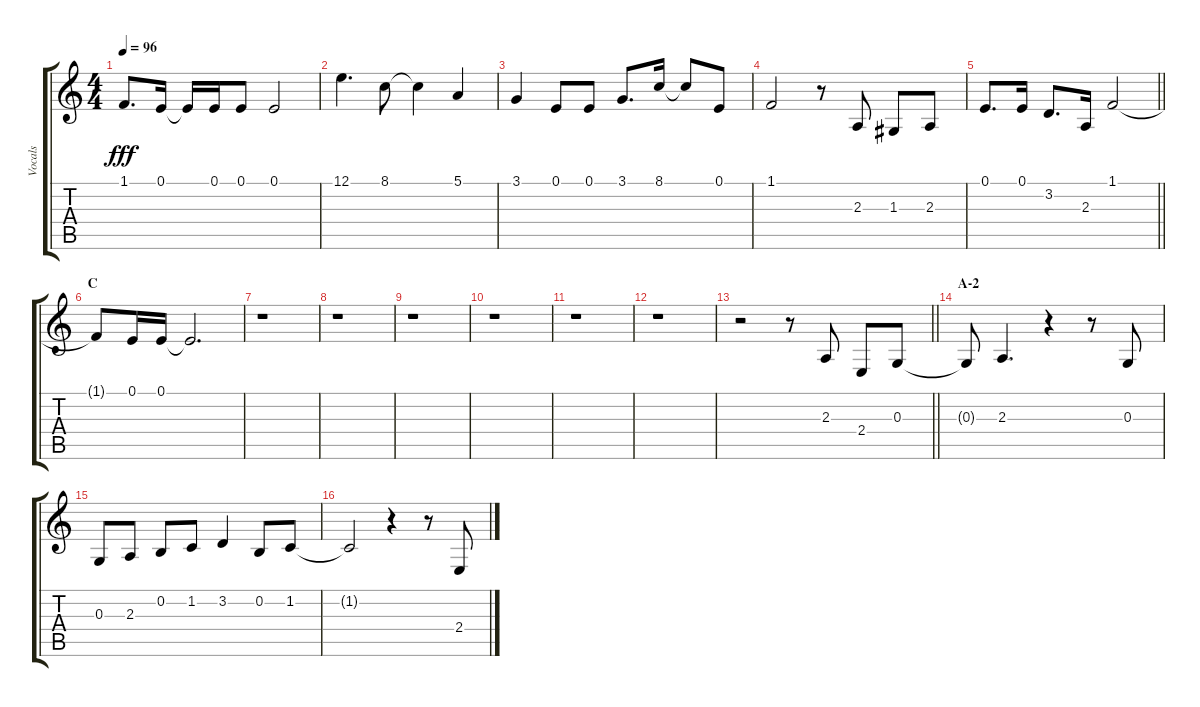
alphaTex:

\track ("Vocals" "Vocals") {instrument voiceoohs}
\staff {score tabs}
\tuning (E4 B3 G3 D3 A2 E2) {hide}
\ts (4 4)
\tempo 96
\clef g2
\ks c
1.1.8{d dy fff} 0.1.16 0.1{t}.16 0.1.16 0.1.8 0.1.2 |
12.1.4{d} 8.1.8 8.1{t}.4 5.1.4 |
3.1.4 0.1.8 0.1.8 3.1.8{d} 8.1.16 8.1{t}.8 0.1.8 |
1.1.2 r.8 2.3.8 1.3.8 2.3.8 |
\barLineRight lightlight
0.1.8{d} 0.1.16 3.2.8{d} 2.3.16 1.1.2 |
\section ("" "C")
1.1{t}.8 0.1.16 0.1.16 0.1{t}.2{d} |
r.1 |
r.1 |
r.1 |
r.1 |
r.1 |
r.1 |
\barLineRight lightlight
r.2 r.8 2.3.8 2.4.8 0.3.8 |
\section ("" "A-2")
0.3{t}.8 2.3.4{d} r.4 r.8 0.3.8 |
0.3.8 2.3.8 0.2.8 1.2.8 3.2.4 0.2.8 1.2.8 |
1.2{t}.2 r.4 r.8 2.4.8
